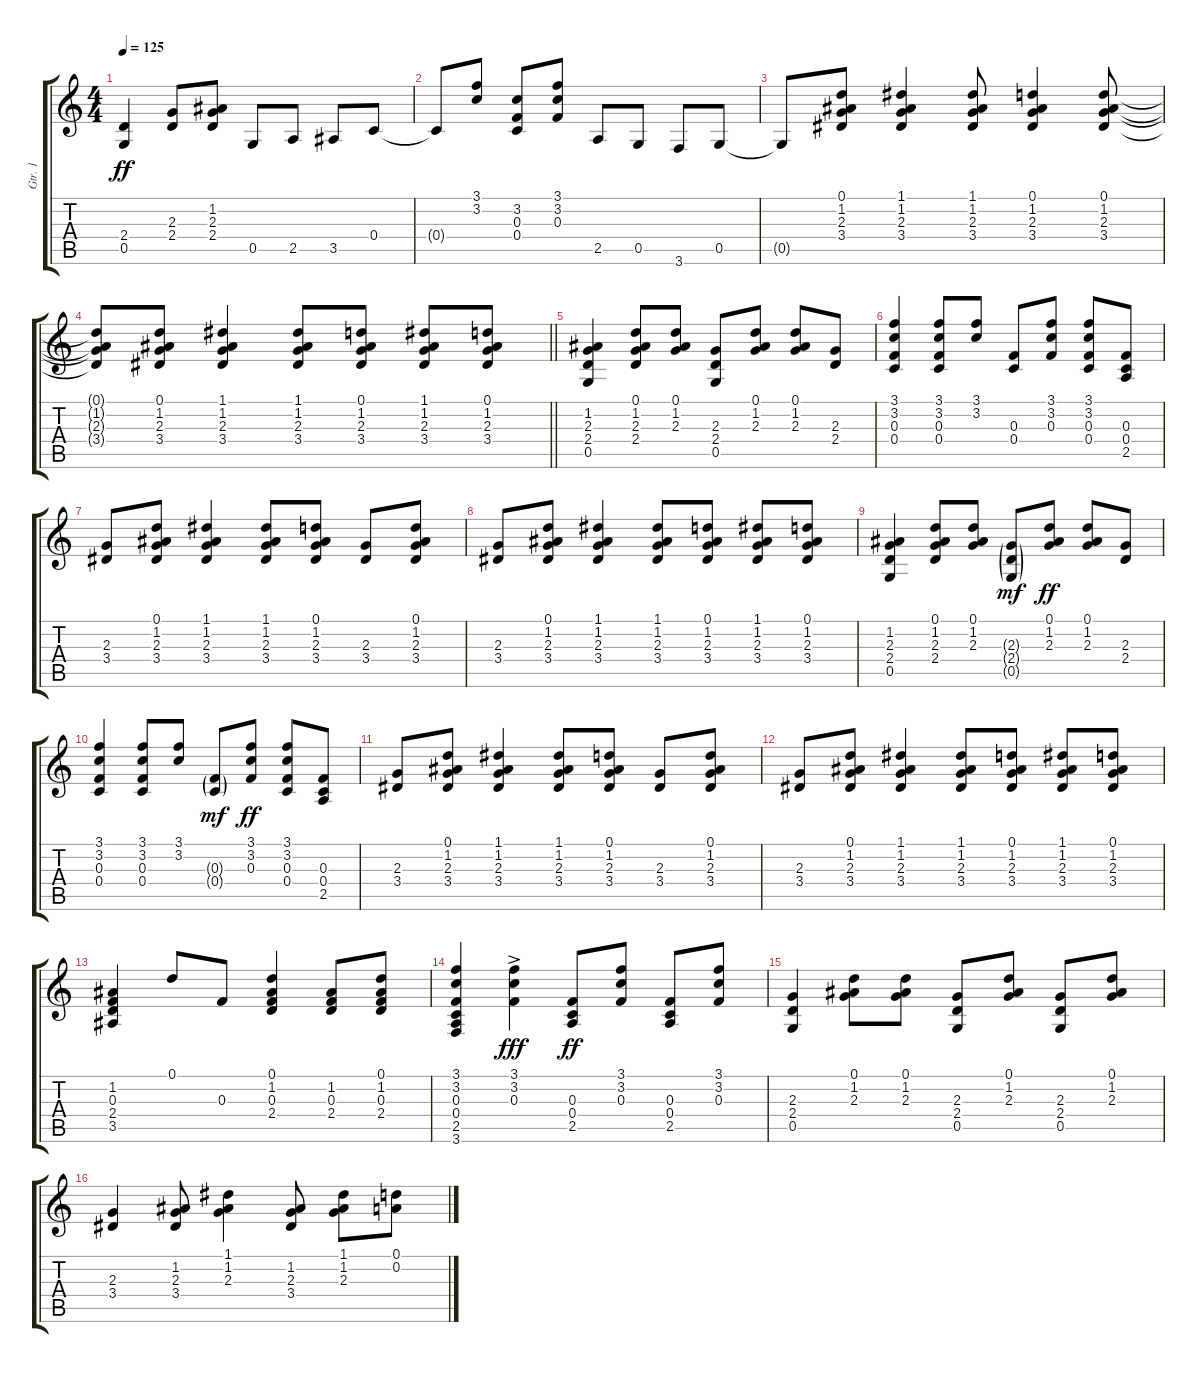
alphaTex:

\track ("Gtr. 1" "Gtr. 1") {instrument acousticguitarsteel}
\staff {score tabs}
\tuning (D4 A3 F3 C3 G2 D2) {hide}
\ts (4 4)
\tempo 125
\clef g2
\ks c
(2.4 0.5).4{dy ff} (2.3 2.4).8 (1.2 2.3 2.4).8 0.5.8 2.5.8 3.5.8 0.4.8 |
0.4{t}.8 (3.1 3.2).8 (3.2 0.3 0.4).8 (3.1 3.2 0.3).8 2.5.8 0.5.8 3.6.8 0.5.8 |
0.5{t}.8 (0.1 1.2 2.3 3.4).8 (1.1 1.2 2.3 3.4).4 (1.1 1.2 2.3 3.4).8 (0.1 1.2 2.3 3.4).4 (0.1 1.2 2.3 3.4).8 |
\barLineRight lightlight
(0.1{t} 1.2{t} 2.3{t} 3.4{t}).8 (0.1 1.2 2.3 3.4).8 (1.1 1.2 2.3 3.4).4 (1.1 1.2 2.3 3.4).8 (0.1 1.2 2.3 3.4).8 (1.1 1.2 2.3 3.4).8 (0.1 1.2 2.3 3.4).8 |
(1.2 2.3 2.4 0.5).4 (0.1 1.2 2.3 2.4).8 (0.1 1.2 2.3).8 (2.3 2.4 0.5).8 (0.1 1.2 2.3).8 (0.1 1.2 2.3).8 (2.3 2.4).8 |
(3.1 3.2 0.3 0.4).4 (3.1 3.2 0.3 0.4).8 (3.1 3.2).8 (0.3 0.4).8 (3.1 3.2 0.3).8 (3.1 3.2 0.3 0.4).8 (0.3 0.4 2.5).8 |
(2.3 3.4).8 (0.1 1.2 2.3 3.4).8 (1.1 1.2 2.3 3.4).4 (1.1 1.2 2.3 3.4).8 (0.1 1.2 2.3 3.4).8 (2.3 3.4).8 (0.1 1.2 2.3 3.4).8 |
(2.3 3.4).8 (0.1 1.2 2.3 3.4).8 (1.1 1.2 2.3 3.4).4 (1.1 1.2 2.3 3.4).8 (0.1 1.2 2.3 3.4).8 (1.1 1.2 2.3 3.4).8 (0.1 1.2 2.3 3.4).8 |
(1.2 2.3 2.4 0.5).4 (0.1 1.2 2.3 2.4).8 (0.1 1.2 2.3).8 (2.3{g} 2.4{g} 0.5{g}).8{dy mf} (0.1 1.2 2.3).8{dy ff} (0.1 1.2 2.3).8 (2.3 2.4).8 |
(3.1 3.2 0.3 0.4).4 (3.1 3.2 0.3 0.4).8 (3.1 3.2).8 (0.3{g} 0.4{g}).8{dy mf} (3.1 3.2 0.3).8{dy ff} (3.1 3.2 0.3 0.4).8 (0.3 0.4 2.5).8 |
(2.3 3.4).8 (0.1 1.2 2.3 3.4).8 (1.1 1.2 2.3 3.4).4 (1.1 1.2 2.3 3.4).8 (0.1 1.2 2.3 3.4).8 (2.3 3.4).8 (0.1 1.2 2.3 3.4).8 |
(2.3 3.4).8 (0.1 1.2 2.3 3.4).8 (1.1 1.2 2.3 3.4).4 (1.1 1.2 2.3 3.4).8 (0.1 1.2 2.3 3.4).8 (1.1 1.2 2.3 3.4).8 (0.1 1.2 2.3 3.4).8 |
(1.2 0.3 2.4 3.5).4 0.1.8 0.3.8 (0.1 1.2 0.3 2.4).4 (1.2 0.3 2.4).8 (0.1 1.2 0.3 2.4).8 |
(3.1 3.2 0.3 0.4 2.5 3.6).4 (3.1{ac} 3.2{ac} 0.3{ac}).4{dy fff} (0.3 0.4 2.5).8{dy ff} (3.1 3.2 0.3).8 (0.3 0.4 2.5).8 (3.1 3.2 0.3).8 |
(2.3 2.4 0.5).4 (0.1 1.2 2.3).8 (0.1 1.2 2.3).8 (2.3 2.4 0.5).8 (0.1 1.2 2.3).8 (2.3 2.4 0.5).8 (0.1 1.2 2.3).8 |
(2.3 3.4).4 (1.2 2.3 3.4).8 (1.1 1.2 2.3).4 (1.2 2.3 3.4).8 (1.1 1.2 2.3).8 (0.1 0.2).8
